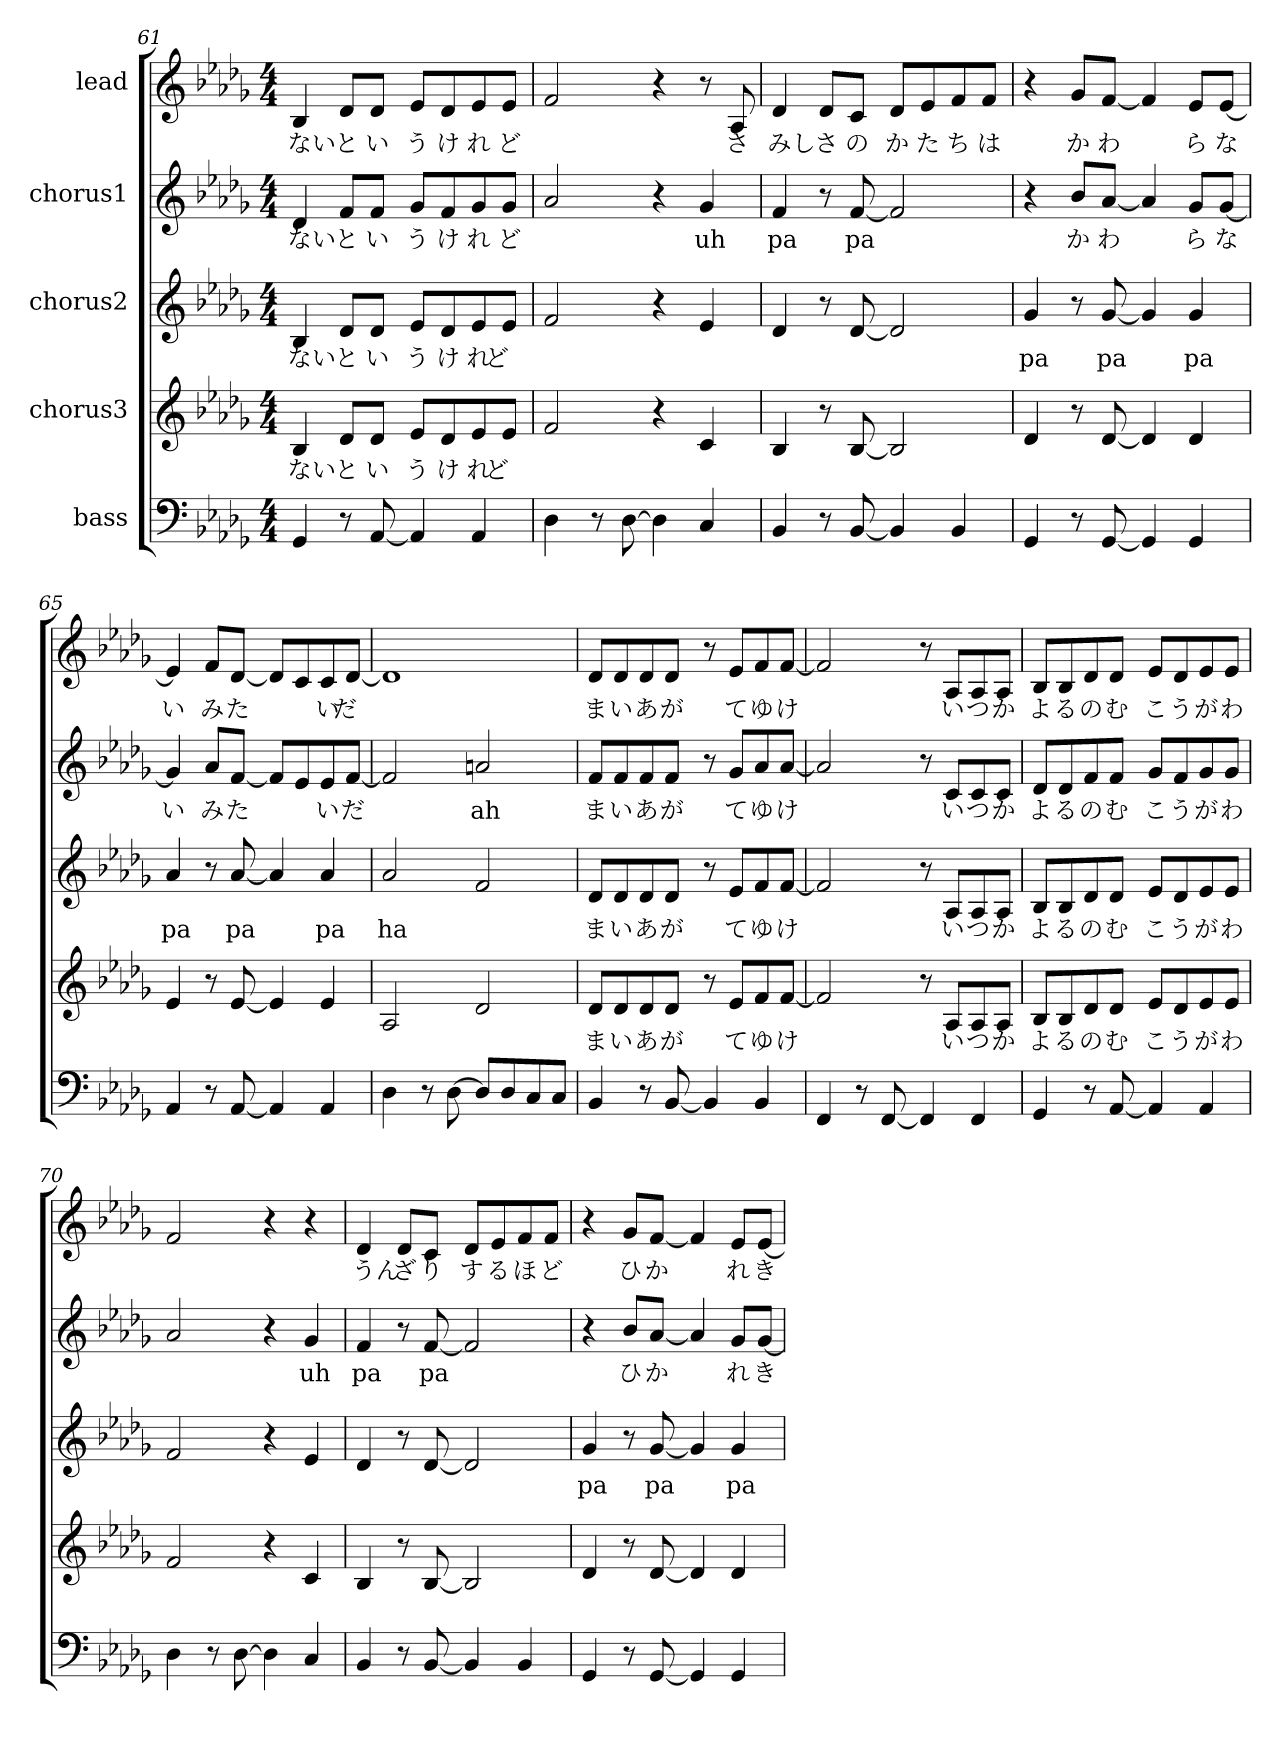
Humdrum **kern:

**kern	**kern	**text	**kern	**text	**kern	**text	**kern	**text
*part5	*part4	*part4	*part3	*part3	*part2	*part2	*part1	*part1
*staff5	*staff4	*staff4	*staff3	*staff3	*staff2	*staff2	*staff1	*staff1
*I"bass	*I"chorus3	*	*I"chorus2	*	*I"chorus1	*	*I"lead	*
*clefF4	*clefG2	*	*clefG2	*	*clefG2	*	*clefG2	*
*k[b-e-a-d-g-]	*k[b-e-a-d-g-]	*	*k[b-e-a-d-g-]	*	*k[b-e-a-d-g-]	*	*k[b-e-a-d-g-]	*
*M4/4	*M4/4	*	*M4/4	*	*M4/4	*	*M4/4	*
=61	=61	=61	=61	=61	=61	=61	=61	=61
4GG-	4B-	ない	4B-	ない	4d-	ない	4B-	ない
8r	8d-L	と	8d-L	と	8fL	と	8d-L	と
[8AA-	8d-J	い	8d-J	い	8fJ	い	8d-J	い
4AA-]	8e-L	う	8e-L	う	8g-L	う	8e-L	う
.	8d-	け	8d-	け	8f	け	8d-	け
4AA-	8e-	れ	8e-	れ	8g-	れ	8e-	れ
.	8e-J	ど	8e-J	ど	8g-J	ど	8e-J	ど
=62	=62	=62	=62	=62	=62	=62	=62	=62
4D-	2f	.	2f	.	2a-	.	2f	.
8r	.	.	.	.	.	.	.	.
[8D-	.	.	.	.	.	.	.	.
4D-]	4r	.	4r	.	4r	.	4r	.
4C	4c	.	4e-	.	4g-	uh	8r	.
.	.	.	.	.	.	.	8A-	さ
=63	=63	=63	=63	=63	=63	=63	=63	=63
4BB-	4B-	.	4d-	.	4f	pa	4d-	みし
8r	8r	.	8r	.	8r	.	8d-L	さ
[8BB-	[8B-	.	[8d-	.	[8f	pa	8cJ	の
4BB-]	2B-]	.	2d-]	.	2f]	.	8d-L	か
.	.	.	.	.	.	.	8e-	た
4BB-	.	.	.	.	.	.	8f	ち
.	.	.	.	.	.	.	8fJ	は
=64	=64	=64	=64	=64	=64	=64	=64	=64
4GG-	4d-	.	4g-	pa	4r	.	4r	.
8r	8r	.	8r	.	8b-L	か	8g-L	か
[8GG-	[8d-	.	[8g-	pa	[8a-J	わ	[8fJ	わ
4GG-]	4d-]	.	4g-]	.	4a-]	.	4f]	.
4GG-	4d-	.	4g-	pa	8g-L	ら	8e-L	ら
.	.	.	.	.	[8g-J	な	[8e-J	な
=65	=65	=65	=65	=65	=65	=65	=65	=65
4AA-	4e-	.	4a-	pa	4g-]	い	4e-]	い
8r	8r	.	8r	.	8a-L	み	8fL	み
[8AA-	[8e-	.	[8a-	pa	[8fJ	た	[8d-J	た
4AA-]	4e-]	.	4a-]	.	8fL]	.	8d-L]	.
.	.	.	.	.	8e-	.	8c	.
4AA-	4e-	.	4a-	pa	8e-	い	8c	い
.	.	.	.	.	[8fJ	だ	[8d-J	だ
=66	=66	=66	=66	=66	=66	=66	=66	=66
4D-	2A-	.	2a-	ha	2f]	.	1d-]	.
8r	.	.	.	.	.	.	.	.
[8D-	.	.	.	.	.	.	.	.
8D-L]	2d-	.	2f	.	2an	ah	.	.
8D-	.	.	.	.	.	.	.	.
8C	.	.	.	.	.	.	.	.
8CJ	.	.	.	.	.	.	.	.
=67	=67	=67	=67	=67	=67	=67	=67	=67
4BB-	8d-L	ま	8d-L	ま	8fL	ま	8d-L	ま
.	8d-	い	8d-	い	8f	い	8d-	い
8r	8d-	あ	8d-	あ	8f	あ	8d-	あ
[8BB-	8d-J	が	8d-J	が	8fJ	が	8d-J	が
4BB-]	8r	.	8r	.	8r	.	8r	.
.	8e-L	て	8e-L	て	8g-L	て	8e-L	て
4BB-	8f	ゆ	8f	ゆ	8a-	ゆ	8f	ゆ
.	[8fJ	け	[8fJ	け	[8a-J	け	[8fJ	け
=68	=68	=68	=68	=68	=68	=68	=68	=68
4FF	2f]	.	2f]	.	2a-]	.	2f]	.
8r	.	.	.	.	.	.	.	.
[8FF	.	.	.	.	.	.	.	.
4FF]	8r	.	8r	.	8r	.	8r	.
.	8A-L	い	8A-L	い	8cL	い	8A-L	い
4FF	8A-	つ	8A-	つ	8c	つ	8A-	つ
.	8A-J	か	8A-J	か	8cJ	か	8A-J	か
=69	=69	=69	=69	=69	=69	=69	=69	=69
4GG-	8B-L	よ	8B-L	よ	8d-L	よ	8B-L	よ
.	8B-	る	8B-	る	8d-	る	8B-	る
8r	8d-	の	8d-	の	8f	の	8d-	の
[8AA-	8d-J	む	8d-J	む	8fJ	む	8d-J	む
4AA-]	8e-L	こ	8e-L	こ	8g-L	こ	8e-L	こ
.	8d-	う	8d-	う	8f	う	8d-	う
4AA-	8e-	が	8e-	が	8g-	が	8e-	が
.	8e-J	わ	8e-J	わ	8g-J	わ	8e-J	わ
=70	=70	=70	=70	=70	=70	=70	=70	=70
4D-	2f	.	2f	.	2a-	.	2f	.
8r	.	.	.	.	.	.	.	.
[8D-	.	.	.	.	.	.	.	.
4D-]	4r	.	4r	.	4r	.	4r	.
4C	4c	.	4e-	.	4g-	uh	4r	.
=71	=71	=71	=71	=71	=71	=71	=71	=71
4BB-	4B-	.	4d-	.	4f	pa	4d-	うん
8r	8r	.	8r	.	8r	.	8d-L	ざ
[8BB-	[8B-	.	[8d-	.	[8f	pa	8cJ	り
4BB-]	2B-]	.	2d-]	.	2f]	.	8d-L	す
.	.	.	.	.	.	.	8e-	る
4BB-	.	.	.	.	.	.	8f	ほ
.	.	.	.	.	.	.	8fJ	ど
=72	=72	=72	=72	=72	=72	=72	=72	=72
4GG-	4d-	.	4g-	pa	4r	.	4r	.
8r	8r	.	8r	.	8b-L	ひ	8g-L	ひ
[8GG-	[8d-	.	[8g-	pa	[8a-J	か	[8fJ	か
4GG-]	4d-]	.	4g-]	.	4a-]	.	4f]	.
4GG-	4d-	.	4g-	pa	8g-L	れ	8e-L	れ
.	.	.	.	.	[8g-J	き	[8e-J	き
=	=	=	=	=	=	=	=	=
*-	*-	*-	*-	*-	*-	*-	*-	*-
